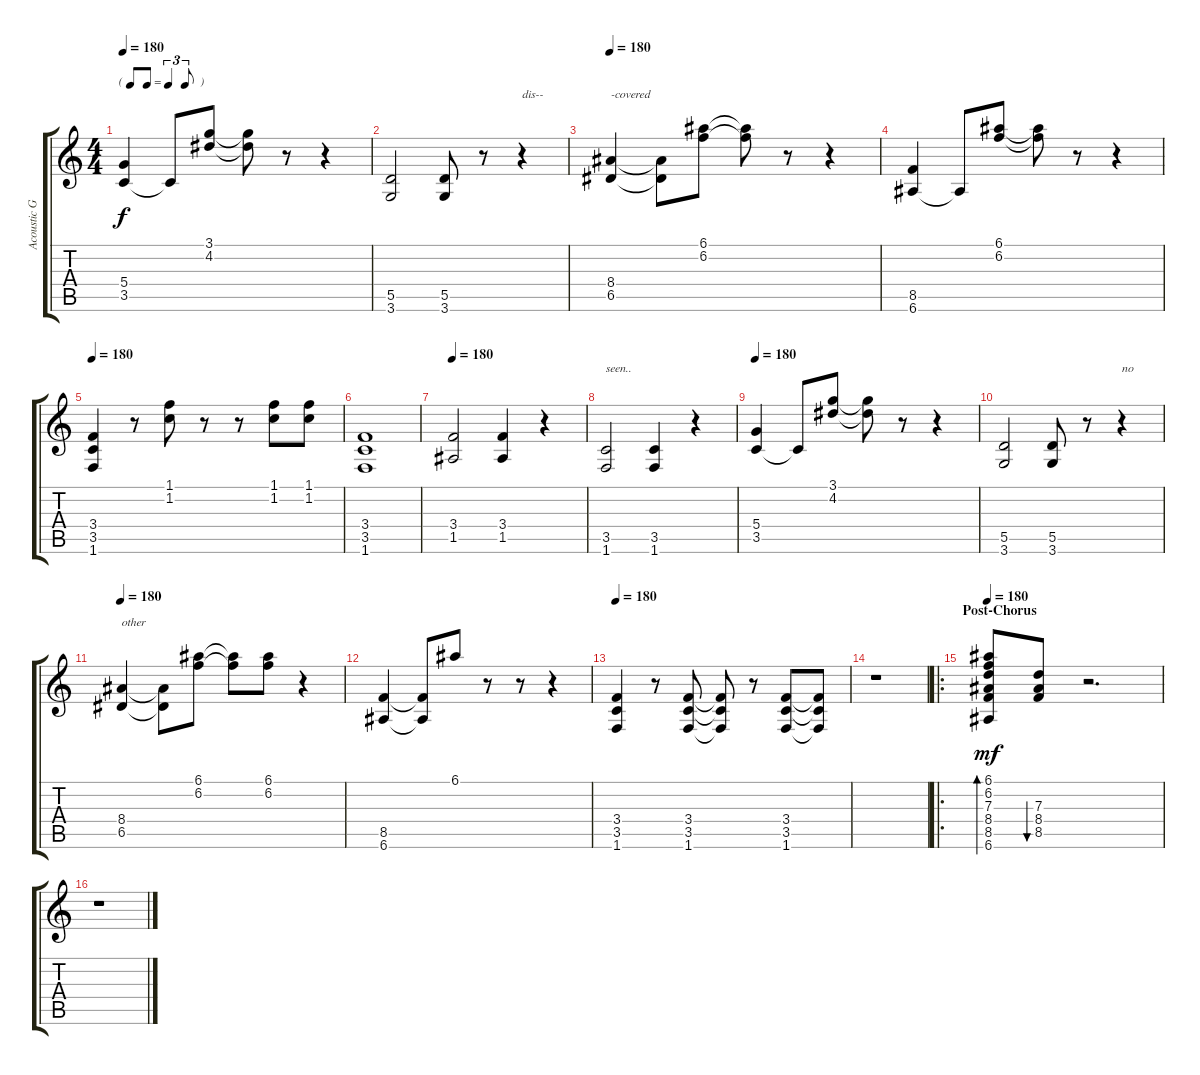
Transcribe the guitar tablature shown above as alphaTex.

\track ("Acoustic Guitar" "Acoustic G") {instrument acousticguitarsteel}
\staff {score tabs}
\tuning (E4 B3 G3 D3 A2 E2) {hide}
\ts (4 4)
\tf triplet8th
\tempo 180
\clef g2
\ks c
(5.4 3.5).4{dy f} 3.5{t}.8 (3.1 4.2).8 (3.1{t} 4.2{t}).8 r.8 r.4 |
(5.5 3.6).2 (5.5 3.6).8 r.8 r.4{txt "dis--"} |
\tempo 180
(8.4 6.5).4{txt "-covered"} (8.4{t} 6.5{t}).8 (6.1 6.2).8 (6.1{t} 6.2{t}).8 r.8 r.4 |
(8.5 6.6).4 6.6{t}.8 (6.1 6.2).8 (6.1{t} 6.2{t}).8 r.8 r.4 |
\tempo 180
(3.4 3.5 1.6).4 r.8 (1.1 1.2).8 r.8 r.8 (1.1 1.2).8 (1.1 1.2).8 |
(3.4 3.5 1.6).1 |
\tempo 180
(3.4 1.5).2 (3.4 1.5).4 r.4 |
(3.5 1.6).2{txt "seen.."} (3.5 1.6).4 r.4 |
\tempo 180
(5.4 3.5).4 3.5{t}.8 (3.1 4.2).8 (3.1{t} 4.2{t}).8 r.8 r.4 |
(5.5 3.6).2 (5.5 3.6).8 r.8 r.4{txt "no"} |
\tempo 180
(8.4 6.5).4{txt "other"} (8.4{t} 6.5{t}).8 (6.1 6.2).8 (6.1{t} 6.2{t}).8 (6.1 6.2).8 r.4 |
(8.5 6.6).4 (8.5{t} 6.6{t}).8 6.1.8 r.8 r.8 r.4 |
\tempo 180
(3.4 3.5 1.6).4 r.8 (3.4 3.5 1.6).8 (3.4{t} 3.5{t} 1.6{t}).8 r.8 (3.4 3.5 1.6).8 (3.4{t} 3.5{t} 1.6{t}).8 |
r.1 |
\ro
\section ("" "Post-Chorus")
\tempo 180
(6.1 6.2 7.3 8.4 8.5 6.6).8{bd 60 dy mf} (7.3 8.4 8.5).8{bu 60} r.2{d} |
r.1
